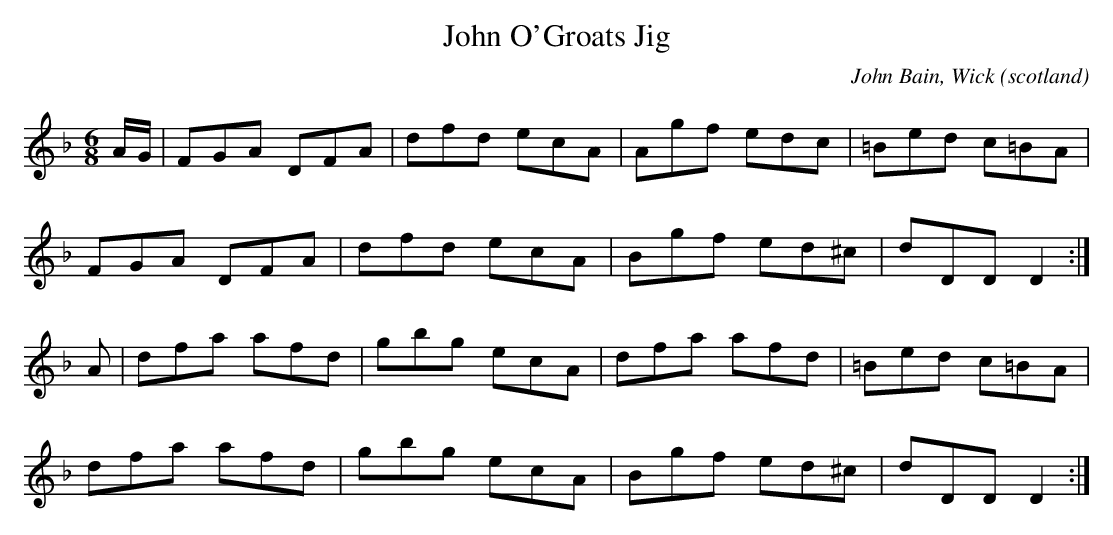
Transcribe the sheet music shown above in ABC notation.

X:1
T:John O'Groats Jig
O:scotland
C:John Bain, Wick
M:6/8
L:1/8
K:Dm
A/G/|FGA DFA|dfd ecA|Agf edc|=Bed c=BA|
FGA DFA|dfd ecA|Bgf ed^c|dDD D2:|
A|dfa afd|gbg ecA|dfa afd|=Bed c=BA|
dfa afd|gbg ecA|Bgf ed^c|dDD D2:|
